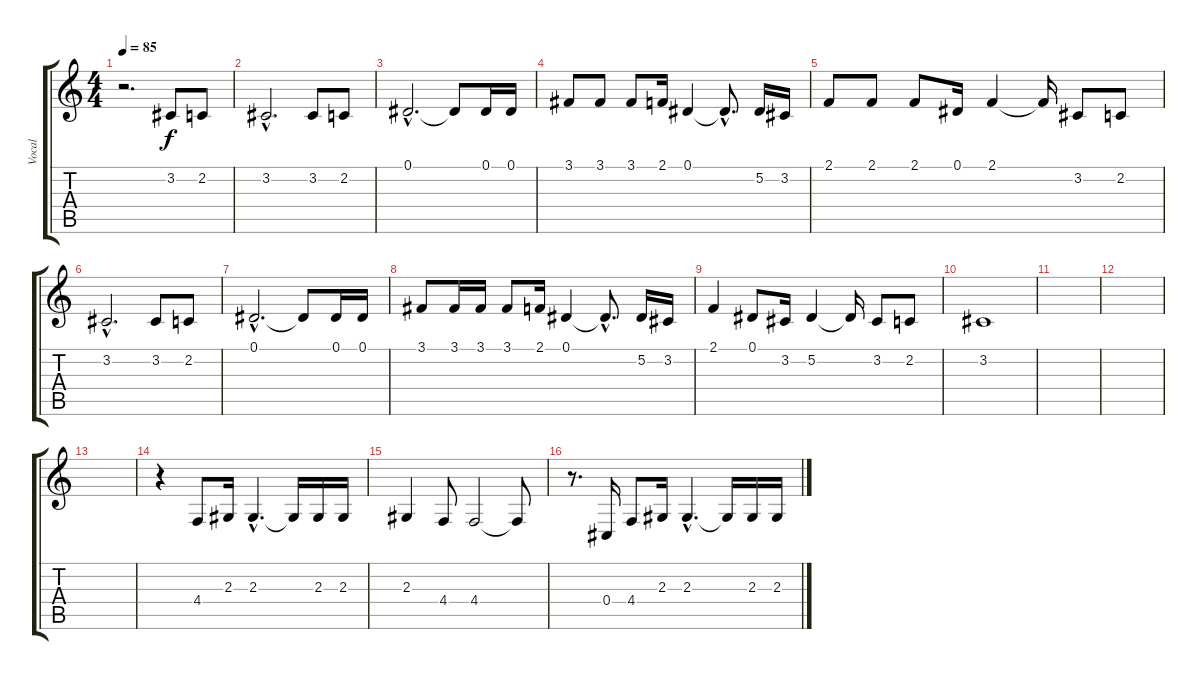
\track ("Vocal" "Vocal") {instrument violin}
\staff {score tabs}
\tuning (Eb4 Bb3 Gb3 Db3 Ab2 Eb2) {hide}
\ts (4 4)
\tempo 85
\clef g2
\ks c
r.2{d dy f} 3.2.8 2.2.8 |
3.2{hac}.2{d} 3.2.8 2.2.8 |
0.1{hac}.2{d} 0.1{t}.8 0.1.16 0.1.16 |
3.1.8 3.1.8 3.1.8 2.1.16 0.1.4 0.1{hac t}.8{d} 5.2.16 3.2.16 |
2.1.8 2.1.8 2.1.8 0.1.16 2.1.4 2.1{t}.16 3.2.8 2.2.8 |
3.2{hac}.2{d} 3.2.8 2.2.8 |
0.1{hac}.2{d} 0.1{t}.8 0.1.16 0.1.16 |
3.1.8 3.1.16 3.1.16 3.1.8 2.1.16 0.1.4 0.1{hac t}.8{d} 5.2.16 3.2.16 |
2.1.4 0.1.8 3.2.16 5.2.4 5.2{t}.16 3.2.8 2.2.8 |
3.2.1 |
|
|
|
r.4 4.4.8 2.3.16 2.3{hac}.4{d} 2.3{t}.16 2.3.16 2.3.16 |
2.3.4 4.4.8 4.4.2 4.4{t}.8 |
r.8{d} 0.4.16 4.4.8 2.3.16 2.3{hac}.4{d} 2.3{t}.16 2.3.16 2.3.16
